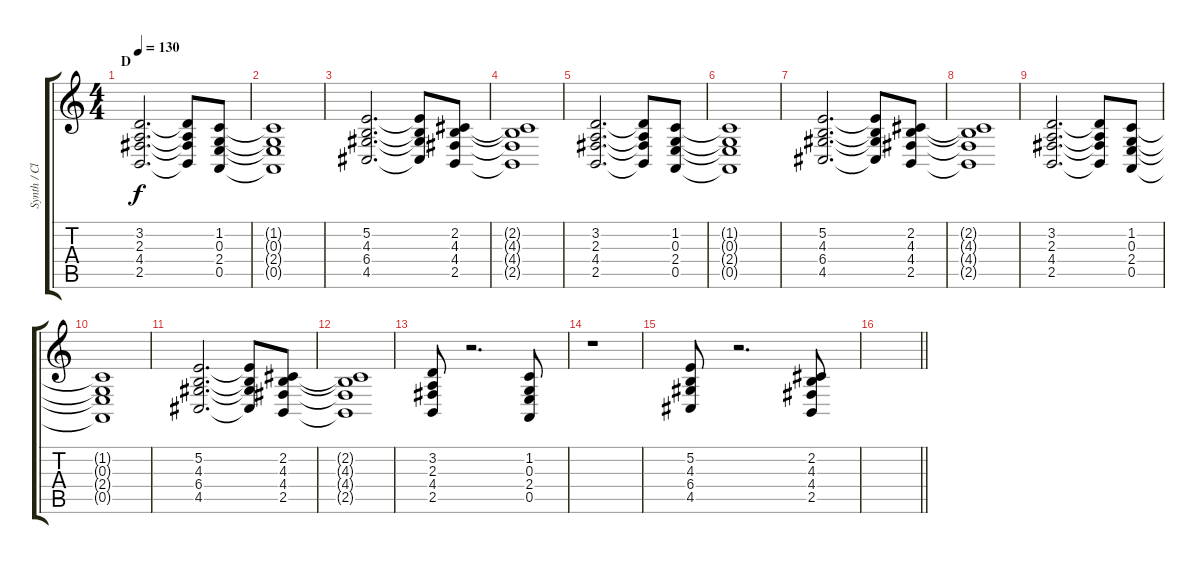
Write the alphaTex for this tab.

\track ("Synth / Clean" "Synth / Cl") {instrument sitar}
\staff {score tabs}
\tuning (E4 B3 G3 D3 A2 E2) {hide}
\ts (4 4)
\section ("" "D")
\tempo 130
\clef g2
\ks c
(3.2 2.3 4.4 2.5).2{d dy f volume 10 instrument electricguitarclean} (3.2{t} 2.3{t} 4.4{t} 2.5{t}).8 (1.2 0.3 2.4 0.5).8 |
(1.2{t} 0.3{t} 2.4{t} 0.5{t}).1 |
(5.2 4.3 6.4 4.5).2{d} (5.2{t} 4.3{t} 6.4{t} 4.5{t}).8 (2.2 4.3 4.4 2.5).8 |
(2.2{t} 4.3{t} 4.4{t} 2.5{t}).1 |
(3.2 2.3 4.4 2.5).2{d} (3.2{t} 2.3{t} 4.4{t} 2.5{t}).8 (1.2 0.3 2.4 0.5).8 |
(1.2{t} 0.3{t} 2.4{t} 0.5{t}).1 |
(5.2 4.3 6.4 4.5).2{d} (5.2{t} 4.3{t} 6.4{t} 4.5{t}).8 (2.2 4.3 4.4 2.5).8 |
(2.2{t} 4.3{t} 4.4{t} 2.5{t}).1 |
(3.2 2.3 4.4 2.5).2{d} (3.2{t} 2.3{t} 4.4{t} 2.5{t}).8 (1.2 0.3 2.4 0.5).8 |
(1.2{t} 0.3{t} 2.4{t} 0.5{t}).1 |
(5.2 4.3 6.4 4.5).2{d} (5.2{t} 4.3{t} 6.4{t} 4.5{t}).8 (2.2 4.3 4.4 2.5).8 |
(2.2{t} 4.3{t} 4.4{t} 2.5{t}).1 |
(3.2 2.3 4.4 2.5).8 r.2{d} (1.2 0.3 2.4 0.5).8 |
r.1 |
(5.2 4.3 6.4 4.5).8 r.2{d} (2.2 4.3 4.4 2.5).8 |
\barLineRight lightlight
